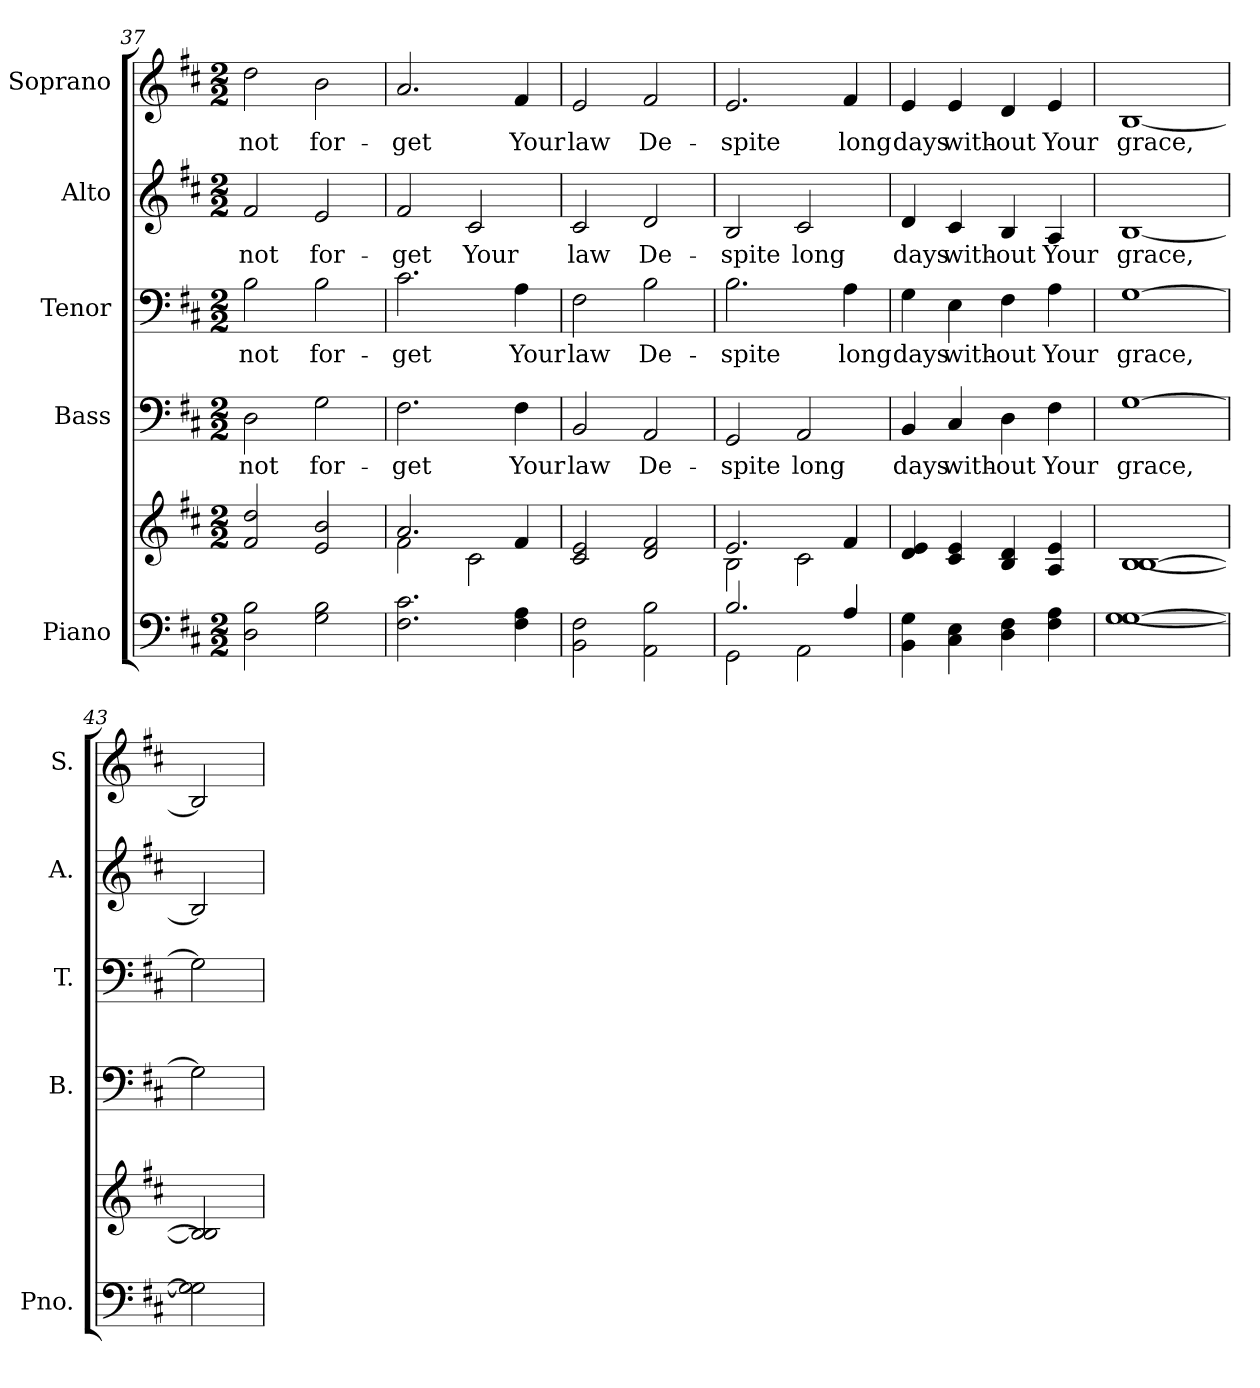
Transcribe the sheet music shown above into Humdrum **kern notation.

**kern	**kern	**kern	**text	**kern	**text	**kern	**text	**kern	**text
*part5	*part5	*part4	*part4	*part3	*part3	*part2	*part2	*part1	*part1
*staff6	*staff5	*staff4	*staff4	*staff3	*staff3	*staff2	*staff2	*staff1	*staff1
*I"Piano	*	*I"Bass	*	*I"Tenor	*	*I"Alto	*	*I"Soprano	*
*I'Pno.	*	*I'B.	*	*I'T.	*	*I'A.	*	*I'S.	*
*clefF4	*clefG2	*clefF4	*	*clefF4	*	*clefG2	*	*clefG2	*
*k[f#c#]	*k[f#c#]	*k[f#c#]	*	*k[f#c#]	*	*k[f#c#]	*	*k[f#c#]	*
*D:	*D:	*D:	*	*D:	*	*D:	*	*D:	*
*M2/2	*M2/2	*M2/2	*	*M2/2	*	*M2/2	*	*M2/2	*
=37	=37	=37	=37	=37	=37	=37	=37	=37	=37
!	!	!	!LO:LY:b:color=#000000	!	!	!	!	!	!
!	!	!	!	!	!LO:LY:b:color=#000000	!	!	!	!
!	!	!	!	!	!	!	!LO:LY:b:color=#000000	!	!
!	!	!	!	!	!	!	!	!	!LO:LY:b:color=#000000
2Di\ 2Bi	2f#i/ 2ddi	2Di\	not	2Bi\	not	2f#i/	not	2ddi\	not
!	!	!	!LO:LY:b:color=#000000	!	!	!	!	!	!
!	!	!	!	!	!LO:LY:b:color=#000000	!	!	!	!
!	!	!	!	!	!	!	!LO:LY:b:color=#000000	!	!
!	!	!	!	!	!	!	!	!	!LO:LY:b:color=#000000
2Gi\ 2Bi	2ei/ 2bi	2Gi\	for-	2Bi\	for-	2ei/	for-	2bi\	for-
=38	=38	=38	=38	=38	=38	=38	=38	=38	=38
*	*^	*	*	*	*	*	*	*	*
!	!	!	!	!LO:LY:b:color=#000000	!	!	!	!	!	!
!	!	!	!	!	!	!LO:LY:b:color=#000000	!	!	!	!
!	!	!	!	!	!	!	!	!LO:LY:b:color=#000000	!	!
!	!	!	!	!	!	!	!	!	!	!LO:LY:b:color=#000000
2.F#i\ 2.c#i	2.ai/	2f#i\	2.F#i\	-get	2.c#i\	-get	2f#i/	-get	2.ai/	-get
!	!	!	!	!	!	!	!	!LO:LY:b:color=#000000	!	!
.	.	2c#i\	.	.	.	.	2c#i/	Your	.	.
!	!	!	!	!LO:LY:b:color=#000000	!	!	!	!	!	!
!	!	!	!	!	!	!LO:LY:b:color=#000000	!	!	!	!
!	!	!	!	!	!	!	!	!	!	!LO:LY:b:color=#000000
4F#i\ 4Ai	4f#i/	.	4F#i\	Your	4Ai\	Your	.	.	4f#i/	Your
*	*v	*v	*	*	*	*	*	*	*	*
!!LO:PB:g=z
=39	=39	=39	=39	=39	=39	=39	=39	=39	=39
!	!	!	!LO:LY:b:color=#000000	!	!	!	!	!	!
!	!	!	!	!	!LO:LY:b:color=#000000	!	!	!	!
!	!	!	!	!	!	!	!LO:LY:b:color=#000000	!	!
!	!	!	!	!	!	!	!	!	!LO:LY:b:color=#000000
2BBi\ 2F#i	2c#i/ 2ei	2BBi/	law	2F#i\	law	2c#i/	law	2ei/	law
!	!	!	!LO:LY:b:color=#000000	!	!	!	!	!	!
!	!	!	!	!	!LO:LY:b:color=#000000	!	!	!	!
!	!	!	!	!	!	!	!LO:LY:b:color=#000000	!	!
!	!	!	!	!	!	!	!	!	!LO:LY:b:color=#000000
2AAi\ 2Bi	2di/ 2f#i	2AAi/	De-	2Bi\	De-	2di/	De-	2f#i/	De-
=40	=40	=40	=40	=40	=40	=40	=40	=40	=40
*^	*^	*	*	*	*	*	*	*	*
!	!	!	!	!	!LO:LY:b:color=#000000	!	!	!	!	!	!
!	!	!	!	!	!	!	!LO:LY:b:color=#000000	!	!	!	!
!	!	!	!	!	!	!	!	!	!LO:LY:b:color=#000000	!	!
!	!	!	!	!	!	!	!	!	!	!	!LO:LY:b:color=#000000
2.Bi/	2GGi\	2.ei/	2Bi\	2GGi/	-spite	2.Bi\	-spite	2Bi/	-spite	2.ei/	-spite
!	!	!	!	!	!LO:LY:b:color=#000000	!	!	!	!	!	!
!	!	!	!	!	!	!	!	!	!LO:LY:b:color=#000000	!	!
.	2AAi\	.	2c#i\	2AAi/	long	.	.	2c#i/	long	.	.
!	!	!	!	!	!	!	!LO:LY:b:color=#000000	!	!	!	!
!	!	!	!	!	!	!	!	!	!	!	!LO:LY:b:color=#000000
4Ai/	.	4f#i/	.	.	.	4Ai\	long	.	.	4f#i/	long
*v	*v	*	*	*	*	*	*	*	*	*	*
*	*v	*v	*	*	*	*	*	*	*	*
=41	=41	=41	=41	=41	=41	=41	=41	=41	=41
!	!	!	!LO:LY:b:color=#000000	!	!	!	!	!	!
!	!	!	!	!	!LO:LY:b:color=#000000	!	!	!	!
!	!	!	!	!	!	!	!LO:LY:b:color=#000000	!	!
!	!	!	!	!	!	!	!	!	!LO:LY:b:color=#000000
4BBi\ 4Gi	4di/ 4ei	4BBi/	days	4Gi\	days	4di/	days	4ei/	days
!	!	!	!LO:LY:b:color=#000000	!	!	!	!	!	!
!	!	!	!	!	!LO:LY:b:color=#000000	!	!	!	!
!	!	!	!	!	!	!	!LO:LY:b:color=#000000	!	!
!	!	!	!	!	!	!	!	!	!LO:LY:b:color=#000000
4C#i\ 4Ei	4c#i/ 4ei	4C#i/	with-	4Ei\	with-	4c#i/	with-	4ei/	with-
!	!	!	!LO:LY:b:color=#000000	!	!	!	!	!	!
!	!	!	!	!	!LO:LY:b:color=#000000	!	!	!	!
!	!	!	!	!	!	!	!LO:LY:b:color=#000000	!	!
!	!	!	!	!	!	!	!	!	!LO:LY:b:color=#000000
4Di\ 4F#i	4Bi/ 4di	4Di\	-out	4F#i\	-out	4Bi/	-out	4di/	-out
!	!	!	!LO:LY:b:color=#000000	!	!	!	!	!	!
!	!	!	!	!	!LO:LY:b:color=#000000	!	!	!	!
!	!	!	!	!	!	!	!LO:LY:b:color=#000000	!	!
!	!	!	!	!	!	!	!	!	!LO:LY:b:color=#000000
4F#i\ 4Ai	4Ai/ 4ei	4F#i\	Your	4Ai\	Your	4Ai/	Your	4ei/	Your
=42	=42	=42	=42	=42	=42	=42	=42	=42	=42
!	!	!	!LO:LY:b:color=#000000	!	!	!	!	!	!
!	!	!	!	!	!LO:LY:b:color=#000000	!	!	!	!
!	!	!	!	!	!	!	!LO:LY:b:color=#000000	!	!
!	!	!	!	!	!	!	!	!	!LO:LY:b:color=#000000
[1Gi [1Gi	[1Bi [1Bi	[1Gi	grace,	[1Gi	grace,	[1Bi	grace,	[1Bi	grace,
=43	=43	=43	=43	=43	=43	=43	=43	=43	=43
2Gi] 2Gi]	2Bi] 2Bi]	2Gi]	.	2Gi]	.	2Bi]	.	2Bi]	.
=	=	=	=	=	=	=	=	=	=
*-	*-	*-	*-	*-	*-	*-	*-	*-	*-
